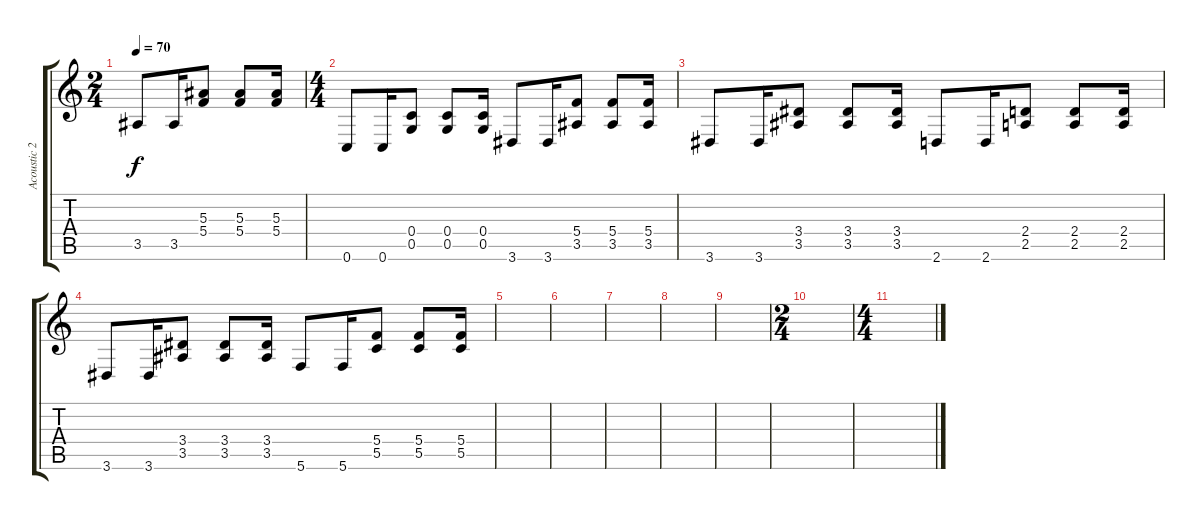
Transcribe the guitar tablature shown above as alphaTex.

\track ("Acoustic 2" "Acoustic 2") {instrument acousticguitarsteel}
\staff {score tabs}
\tuning (D4 A3 F3 C3 G2 C2) {hide}
\ts (2 4)
\tempo 70
\clef g2
\ks c
3.5.8{dy f} 3.5.16 (5.3 5.4).8 (5.3 5.4).8 (5.3 5.4).16 |
\ts (4 4)
0.6.8 0.6.16 (0.4 0.5).8 (0.4 0.5).8 (0.4 0.5).16 3.6.8 3.6.16 (5.4 3.5).8 (5.4 3.5).8 (5.4 3.5).16 |
3.6.8 3.6.16 (3.4 3.5).8 (3.4 3.5).8 (3.4 3.5).16 2.6.8 2.6.16 (2.4 2.5).8 (2.4 2.5).8 (2.4 2.5).16 |
3.6.8 3.6.16 (3.4 3.5).8 (3.4 3.5).8 (3.4 3.5).16 5.6.8 5.6.16 (5.4 5.5).8 (5.4 5.5).8 (5.4 5.5).16 |
|
|
|
|
|
\ts (2 4)
|
\ts (4 4)
